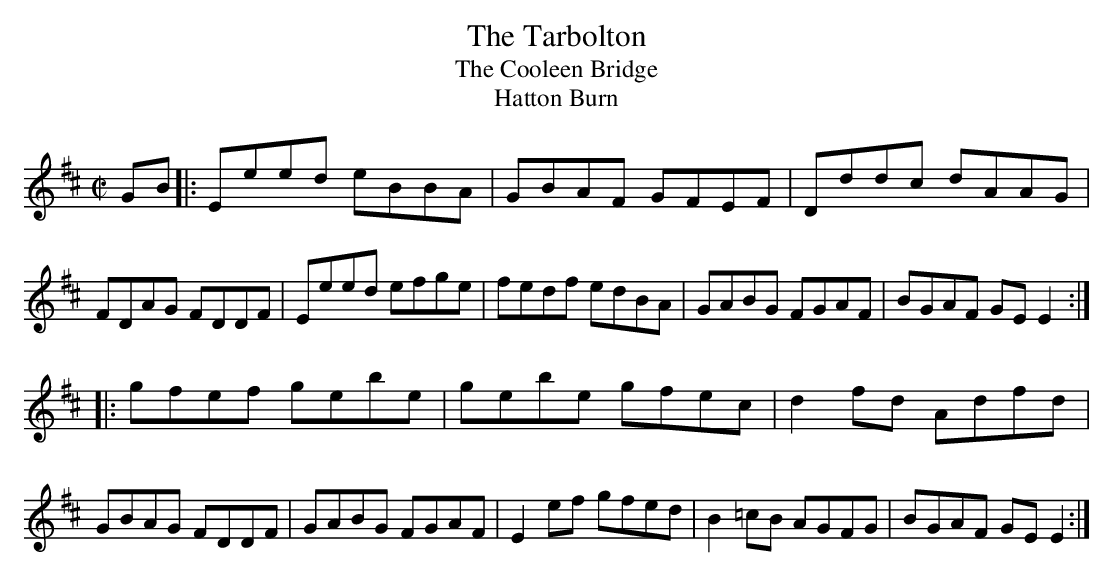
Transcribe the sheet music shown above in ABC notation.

X:1
T:Tarbolton, The
T:Cooleen Bridge, The
T:Hatton Burn
E:13
M:C|
K:EDor
GB|:Eeed eBBA|GBAF GFEF|Dddc dAAG|FDAG FDDF|\
Eeed efge|fedf edBA|GABG FGAF|BGAF GE E2:|*
|:gfef gebe|gebe gfec|d2 fd Adfd|GBAG FDDF|\
GABG FGAF|E2 ef gfed|B2 =cB AGFG|BGAF GE E2:|**
